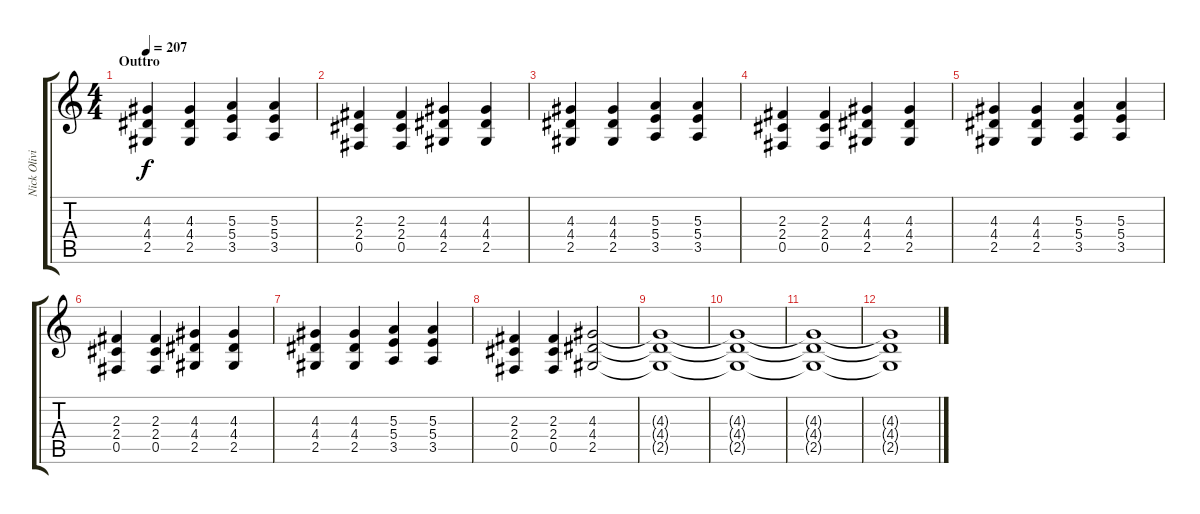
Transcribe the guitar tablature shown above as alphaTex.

\track ("Nick Olivieri - Rythm Guitar" "Nick Olivi") {instrument distortionguitar}
\staff {score tabs}
\tuning (Db4 Ab3 E3 B2 Gb2 Db2) {hide}
\ts (4 4)
\section ("" "Outtro")
\tempo 207
\clef g2
\ks c
(4.3 4.4 2.5).4{dy f} (4.3 4.4 2.5).4 (5.3 5.4 3.5).4 (5.3 5.4 3.5).4 |
(2.3 2.4 0.5).4 (2.3 2.4 0.5).4 (4.3 4.4 2.5).4 (4.3 4.4 2.5).4 |
(4.3 4.4 2.5).4 (4.3 4.4 2.5).4 (5.3 5.4 3.5).4 (5.3 5.4 3.5).4 |
(2.3 2.4 0.5).4 (2.3 2.4 0.5).4 (4.3 4.4 2.5).4 (4.3 4.4 2.5).4 |
(4.3 4.4 2.5).4 (4.3 4.4 2.5).4 (5.3 5.4 3.5).4 (5.3 5.4 3.5).4 |
(2.3 2.4 0.5).4 (2.3 2.4 0.5).4 (4.3 4.4 2.5).4 (4.3 4.4 2.5).4 |
(4.3 4.4 2.5).4 (4.3 4.4 2.5).4 (5.3 5.4 3.5).4 (5.3 5.4 3.5).4 |
(2.3 2.4 0.5).4 (2.3 2.4 0.5).4 (4.3 4.4 2.5).2 |
(4.3{t} 4.4{t} 2.5{t}).1 |
(4.3{t} 4.4{t} 2.5{t}).1 |
(4.3{t} 4.4{t} 2.5{t}).1{volume 0} |
(4.3{t} 4.4{t} 2.5{t}).1
